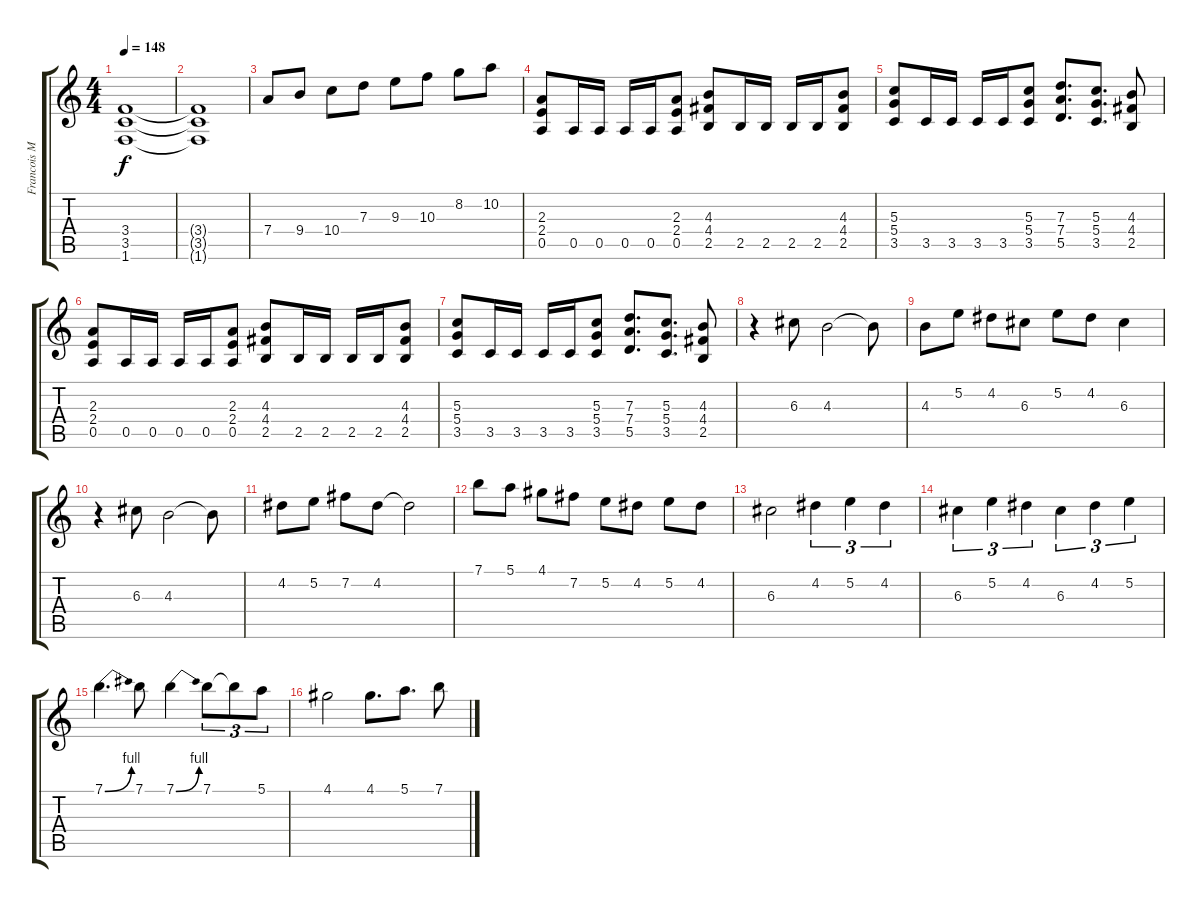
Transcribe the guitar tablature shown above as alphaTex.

\track ("Francois Merle" "Francois M") {instrument distortionguitar}
\staff {score tabs}
\tuning (E4 B3 G3 D3 A2 E2) {hide}
\ts (4 4)
\tempo 148
\clef g2
\ks c
(3.4 3.5 1.6).1{dy f} |
(3.4{t} 3.5{t} 1.6{t}).1 |
7.4.8 9.4.8 10.4.8 7.3.8 9.3.8 10.3.8 8.2.8 10.2.8 |
(2.3 2.4 0.5).8 0.5.16 0.5.16 0.5.16 0.5.16 (2.3 2.4 0.5).8 (4.3 4.4 2.5).8 2.5.16 2.5.16 2.5.16 2.5.16 (4.3 4.4 2.5).8 |
(5.3 5.4 3.5).8 3.5.16 3.5.16 3.5.16 3.5.16 (5.3 5.4 3.5).8 (7.3 7.4 5.5).8{d} (5.3 5.4 3.5).8{d} (4.3 4.4 2.5).8 |
(2.3 2.4 0.5).8 0.5.16 0.5.16 0.5.16 0.5.16 (2.3 2.4 0.5).8 (4.3 4.4 2.5).8 2.5.16 2.5.16 2.5.16 2.5.16 (4.3 4.4 2.5).8 |
(5.3 5.4 3.5).8 3.5.16 3.5.16 3.5.16 3.5.16 (5.3 5.4 3.5).8 (7.3 7.4 5.5).8{d} (5.3 5.4 3.5).8{d} (4.3 4.4 2.5).8 |
r.4 6.3.8 4.3.2 4.3{t}.8 |
4.3.8 5.2.8 4.2.8 6.3.8 5.2.8 4.2.8 6.3.4 |
r.4 6.3.8 4.3.2 4.3{t}.8 |
4.2.8 5.2.8 7.2.8 4.2.8 4.2{t}.2 |
7.1.8 5.1.8 4.1.8 7.2.8 5.2.8 4.2.8 5.2.8 4.2.8 |
6.3.2 4.2.4{tu (3 2)} 5.2.4{tu (3 2)} 4.2.4{tu (3 2)} |
6.3.4{tu (3 2)} 5.2.4{tu (3 2)} 4.2.4{tu (3 2)} 6.3.4{tu (3 2)} 4.2.4{tu (3 2)} 5.2.4{tu (3 2)} |
7.1{be (bend 0 0 60 4)}.4{d} 7.1.8 7.1{be (bend 0 0 60 4)}.4 7.1.8{tu (3 2)} 7.1{t}.8{tu (3 2)} 5.1.8{tu (3 2)} |
4.1.2 4.1.8{d} 5.1.8{d} 7.1.8
